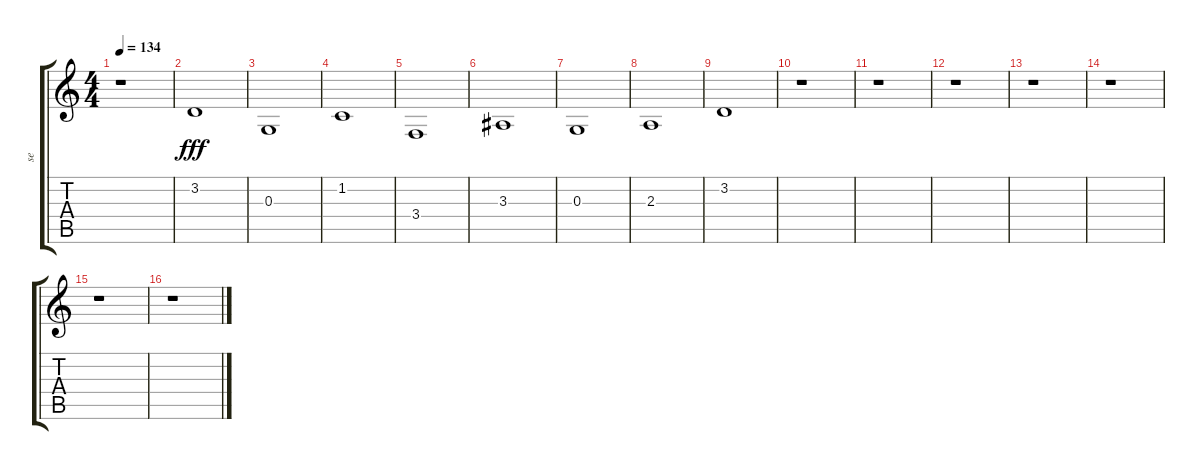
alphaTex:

\track ("se" "se") {instrument marimba}
\staff {score tabs}
\tuning (E4 B3 G3 D3 A2 E2) {hide}
\ts (4 4)
\tempo 134
\clef g2
\ks c
r.1{dy fff} |
3.2.1 |
0.3.1 |
1.2.1 |
3.4.1 |
3.3.1 |
0.3.1 |
2.3.1 |
3.2.1 |
r.1 |
r.1 |
r.1 |
r.1 |
r.1 |
r.1 |
r.1
